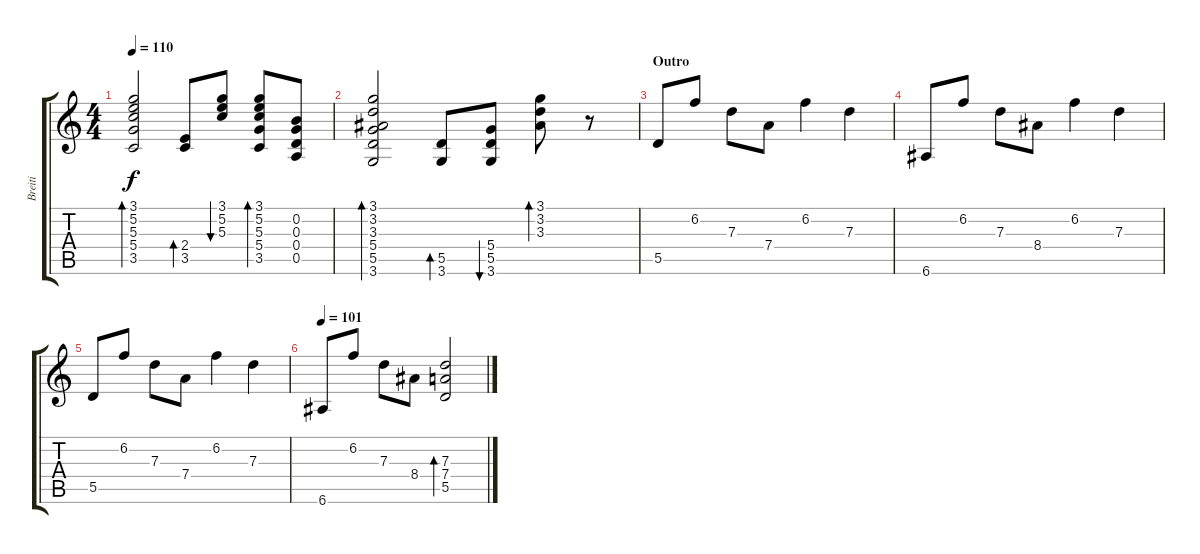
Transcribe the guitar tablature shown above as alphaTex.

\track ("Breiti" "Breiti") {instrument acousticguitarsteel}
\staff {score tabs}
\tuning (E4 B3 G3 D3 A2 E2) {hide}
\ts (4 4)
\tempo 110
\clef g2
\ks c
(3.1 5.2 5.3 5.4 3.5).2{bd 30 dy f} (2.4 3.5).8{bd 30} (3.1 5.2 5.3).8{bu 30} (3.1 5.2 5.3 5.4 3.5).8{bd 30} (0.2 0.3 0.4 0.5).8 |
(3.1 3.2 3.3 5.4 5.5 3.6).2{bd 30} (5.5 3.6).8{bd 30} (5.4 5.5 3.6).8{bu 30} (3.1 3.2 3.3).8{bd 30} r.8 |
\section ("" "Outro")
5.5.8 6.2.8 7.3.8 7.4.8 6.2.4 7.3.4 |
6.6.8 6.2.8 7.3.8 8.4.8 6.2.4 7.3.4 |
5.5.8 6.2.8 7.3.8 7.4.8 6.2.4 7.3.4 |
\tempo 101
6.6.8 6.2.8 7.3.8 8.4.8 (7.3 7.4 5.5).2{bd 30}
